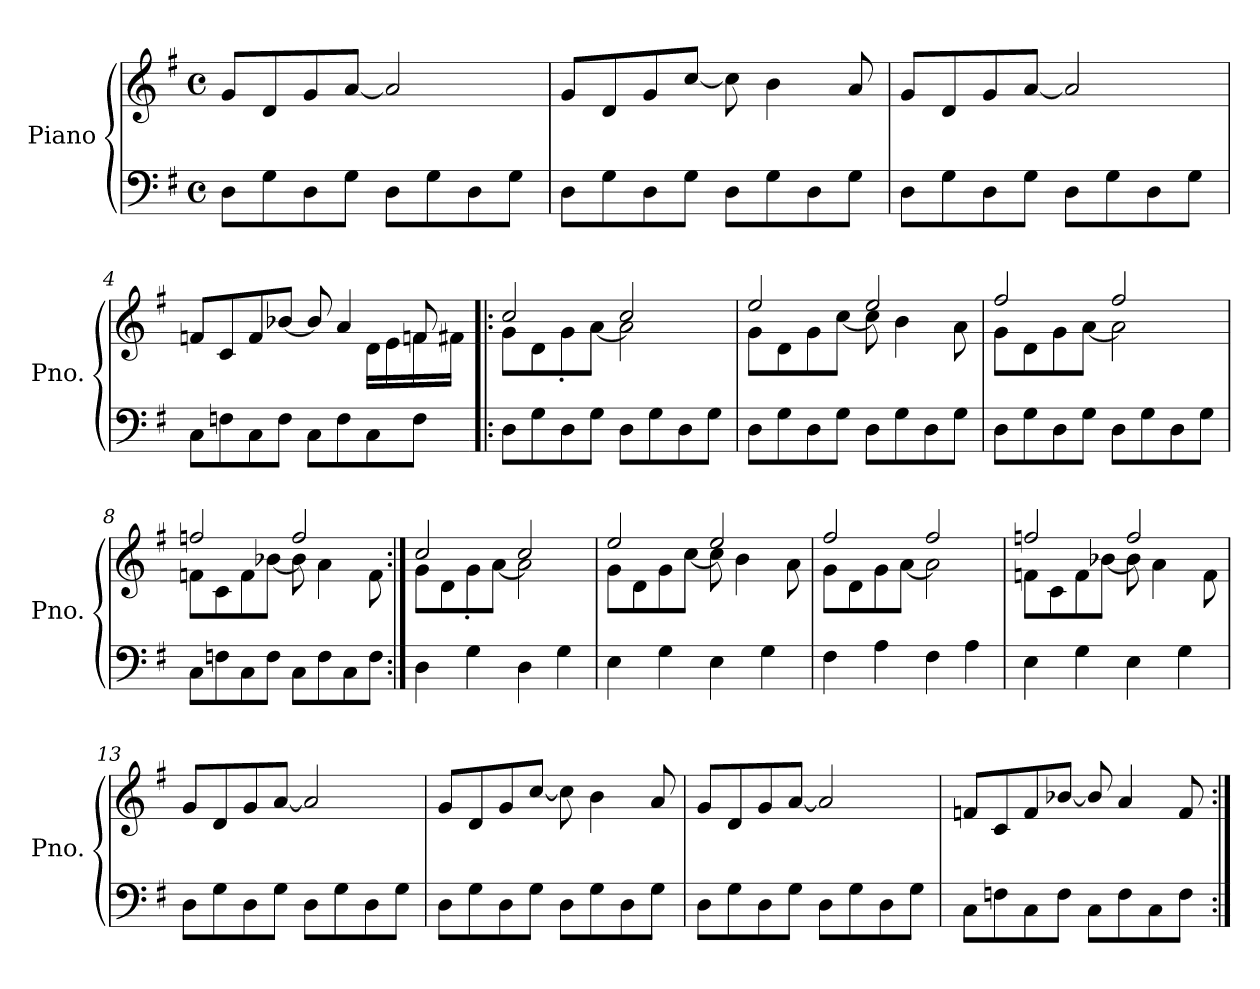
**kern	**kern
*part1	*part1
*staff2	*staff1
*I"Piano	*
*I'Pno.	*
*clefF4	*clefG2
*k[f#]	*k[f#]
*M4/4	*M4/4
*met(c)	*met(c)
*MM168	*MM168
=1	=1
8D\L	8g/L
8G\	8d/
8D\	8g/
8G\J	[8a/J
8D\L	2a/]
8G\	.
8D\	.
8G\J	.
=2	=2
8D\L	8g/L
8G\	8d/
8D\	8g/
8G\J	[8cc/J
8D\L	8cc\]
8G\	4b\
8D\	.
8G\J	8a/
=3	=3
8D\L	8g/L
8G\	8d/
8D\	8g/
8G\J	[8a/J
8D\L	2a/]
8G\	.
8D\	.
8G\J	.
=4	=4
*	*^
8C\L	8fn/L	2.ryy
8Fn\	8c/	.
8C\	8f/	.
8F\J	[8b-X/J	.
8C\L	8b-/]	.
8F\	4a/	.
8C\	.	16d\LL
.	.	16e\
8F\J	8fn/	16f\
.	.	16f#X\JJ
!!LO:LB:g=z	!!
=5!|:	=5!|:	=5!|:
8D\L	2cc/	8g\L
8G\	.	8d\
8D\	.	8g'\
8G\J	.	[8a\J
8D\L	2cc/	2a\]
8G\	.	.
8D\	.	.
8G\J	.	.
=6	=6	=6
8D\L	2ee/	8g\L
8G\	.	8d\
8D\	.	8g\
8G\J	.	[8cc\J
8D\L	2ee/	8cc\]
8G\	.	4b\
8D\	.	.
8G\J	.	8a\
=7	=7	=7
8D\L	2ff#/	8g\L
8G\	.	8d\
8D\	.	8g\
8G\J	.	[8a\J
8D\L	2ff#/	2a\]
8G\	.	.
8D\	.	.
8G\J	.	.
=8	=8	=8
8C\L	2ffn/	8fn\L
8Fn\	.	8c\
8C\	.	8f\
8F\J	.	[8b-X\J
8C\L	2ff/	8b-\]
8F\	.	4a\
8C\	.	.
8F\J	.	8f\
!!LO:LB:g=z	!!
=9:|!	=9:|!	=9:|!
4D\	2cc/	8g\L
.	.	8d\
4G\	.	8g'\
.	.	[8a\J
4D\	2cc/	2a\]
4G\	.	.
=10	=10	=10
4E\	2ee/	8g\L
.	.	8d\
4G\	.	8g\
.	.	[8cc\J
4E\	2ee/	8cc\]
.	.	4b\
4G\	.	.
.	.	8a\
=11	=11	=11
4F#\	2ff#/	8g\L
.	.	8d\
4A\	.	8g\
.	.	[8a\J
4F#\	2ff#/	2a\]
4A\	.	.
=12	=12	=12
4E\	2ffn/	8fn\L
.	.	8c\
4G\	.	8f\
.	.	[8b-X\J
4E\	2ff/	8b-\]
.	.	4a\
4G\	.	.
.	.	8f\
*	*v	*v
!!LO:LB:g=z
=13	=13
8D\L	8g/L
8G\	8d/
8D\	8g/
8G\J	[8a/J
8D\L	2a/]
8G\	.
8D\	.
8G\J	.
=14	=14
8D\L	8g/L
8G\	8d/
8D\	8g/
8G\J	[8cc/J
8D\L	8cc\]
8G\	4b\
8D\	.
8G\J	8a/
=15	=15
8D\L	8g/L
8G\	8d/
8D\	8g/
8G\J	[8a/J
8D\L	2a/]
8G\	.
8D\	.
8G\J	.
=16	=16
8C\L	8fn/L
8Fn\	8c/
8C\	8f/
8F\J	[8b-X/J
8C\L	8b-/]
8F\	4a/
8C\	.
8F\J	8f/
=:|!	=:|!
*-	*-
